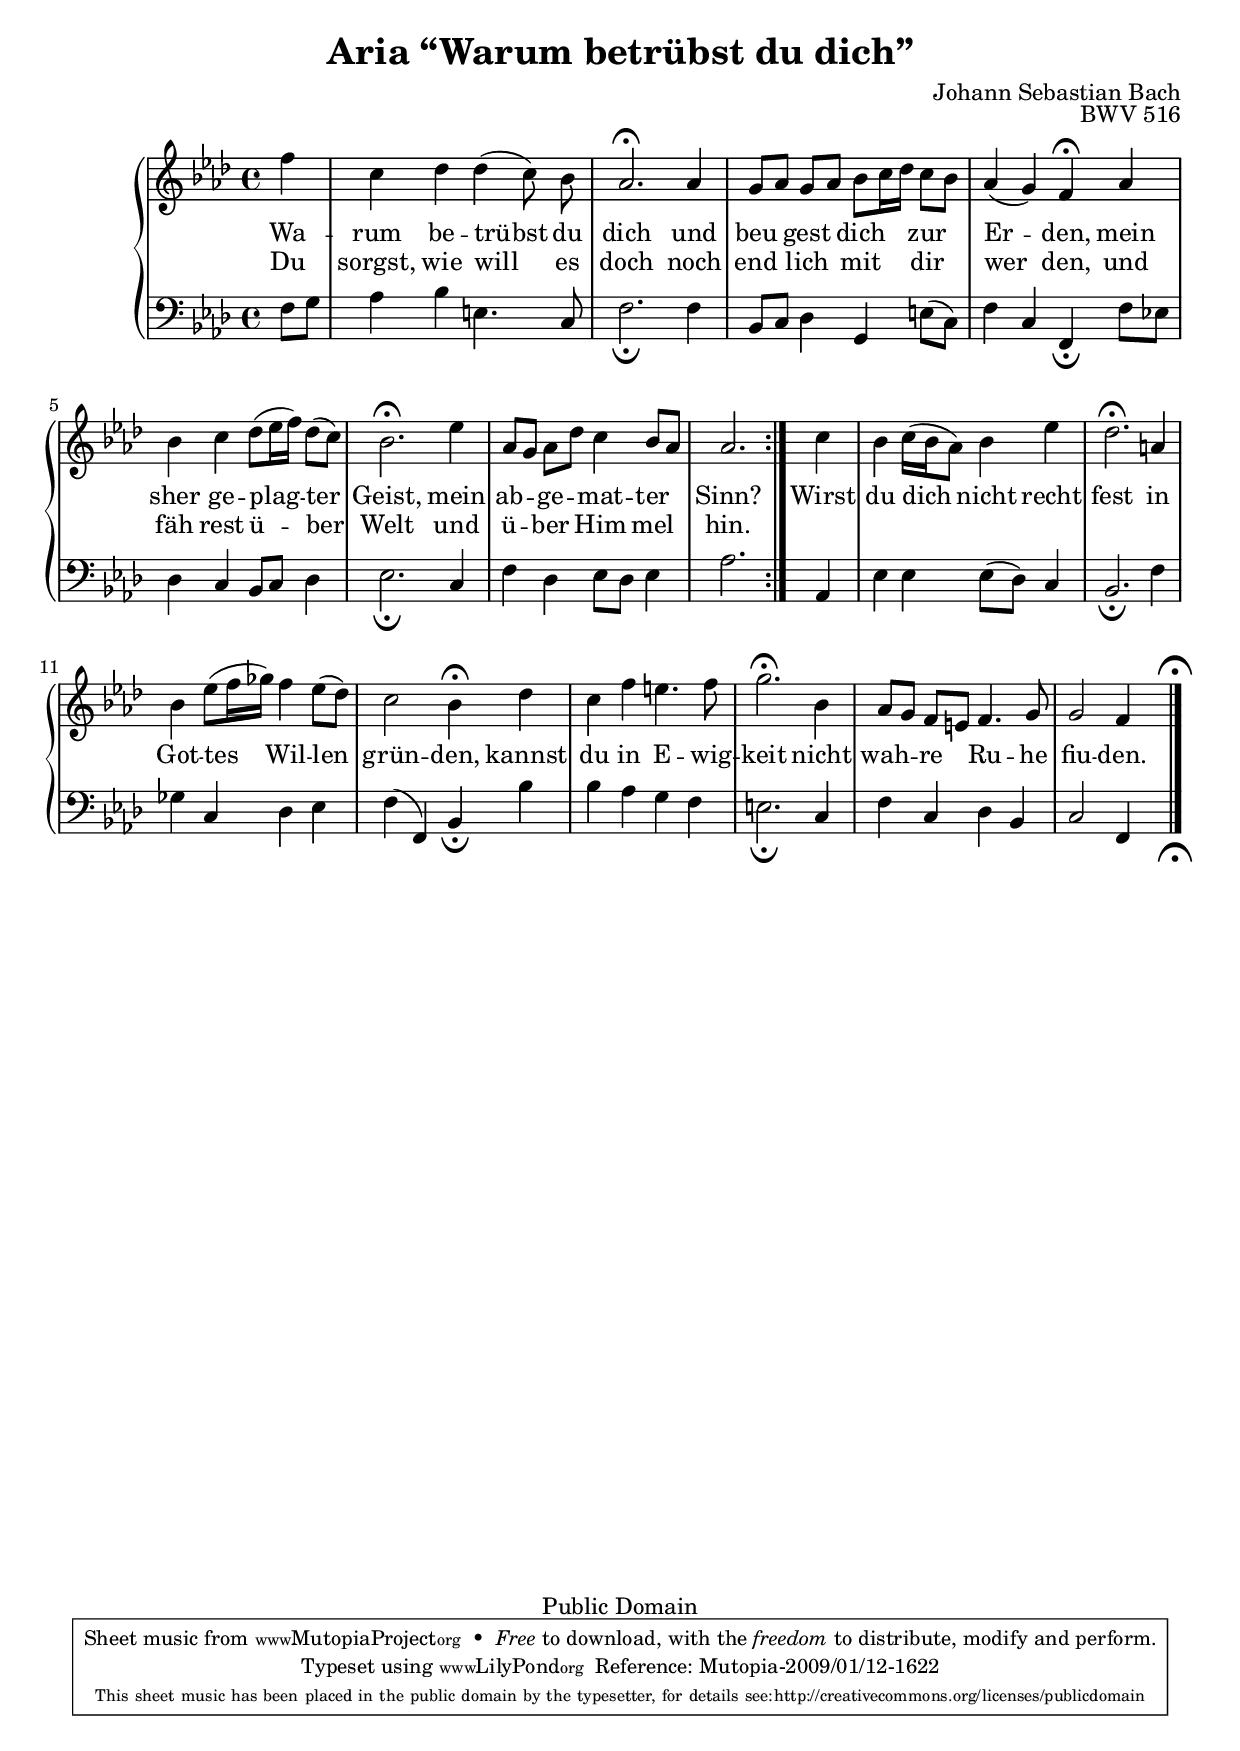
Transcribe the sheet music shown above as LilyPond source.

\version "2.12.1"
\include "english.ly"

\header
{
  title    	    = "Aria “Warum betrübst du dich”"
  composer 	    = "Johann Sebastian Bach"
  opus     	    = "BWV 516"
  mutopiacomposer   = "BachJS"
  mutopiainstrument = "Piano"
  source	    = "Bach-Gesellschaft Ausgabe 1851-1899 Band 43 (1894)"
  sourceurl         = "http://imslp.org/wiki/Notebook_for_Anna_Magdalena_Bach_(Bach,_Johann_Sebastian)"
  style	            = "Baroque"
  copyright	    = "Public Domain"
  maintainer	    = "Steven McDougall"
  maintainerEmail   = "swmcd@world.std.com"
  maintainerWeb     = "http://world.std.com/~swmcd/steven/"
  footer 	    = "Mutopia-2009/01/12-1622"

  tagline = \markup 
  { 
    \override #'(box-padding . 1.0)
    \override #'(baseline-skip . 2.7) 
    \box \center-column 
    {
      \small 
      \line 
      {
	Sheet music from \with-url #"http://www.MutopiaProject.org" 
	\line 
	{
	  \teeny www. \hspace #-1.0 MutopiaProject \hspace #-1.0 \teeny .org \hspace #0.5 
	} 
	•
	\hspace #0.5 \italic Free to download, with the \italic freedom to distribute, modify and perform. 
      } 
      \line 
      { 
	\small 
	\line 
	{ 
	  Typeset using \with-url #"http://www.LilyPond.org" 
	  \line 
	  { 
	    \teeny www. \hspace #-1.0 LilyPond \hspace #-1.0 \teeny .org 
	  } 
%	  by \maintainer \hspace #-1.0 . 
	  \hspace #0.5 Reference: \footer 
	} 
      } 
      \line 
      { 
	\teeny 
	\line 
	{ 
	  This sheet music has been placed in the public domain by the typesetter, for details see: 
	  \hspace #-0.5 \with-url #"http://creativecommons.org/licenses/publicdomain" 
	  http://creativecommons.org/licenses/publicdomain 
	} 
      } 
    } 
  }
}


upper = \relative af''
{
  \clef treble 
  \key f \minor

  \repeat volta 2
  {
    \partial 4 f4  			|
    c4 df df( c8) \noBeam bf		| %  1
    af2. \fermata af4			| %  2
    g8[ af]  g[ af]  bf c16 df  c8 bf	| %  3
    af4( g) f \fermata af		| %  4
    bf4  c  df8( ef16 f)  df8( c)	| %  5
    bf2. \fermata ef4			| %  6
    af,8[ g]  af[ df]  c4  bf8 af	| %  7
    af2.				  %  8
  }

  \partial 4 c4				| %  8
  bf4  c16( bf af8)  bf4  ef		| %  9
  df2. \fermata a4			| % 10
  bf4  ef8( f16 gf)  f4  ef8( df)	| % 11
  c2 bf4 \fermata df			| % 12
  c4 f e4. f8				| % 13
  g2. \fermata bf,4			| % 14
  af8[ g]  f[ e]  f4. g8		| % 15
  g2 f4	s \bar "|." 			  % 16

  \override Score.RehearsalMark #'break-visibility = #begin-of-line-invisible
  \mark \markup { \musicglyph #"scripts.ufermata" }
}

lower =
{
  \clef bass
  \key f \minor

  \repeat volta 2
  {
    \partial 4 f8 g		|
    af4 bf e4. c8		| %  1
    f2._\fermata f4		| %  2
    bf,8 c  df4  g,  e8( c)	| %  3
    f4 c f, _\fermata f8 ef!	| %  4
    df4  c  bf,8 c  df4		| %  5
    ef2. _\fermata c4		| %  6
    f4  df  ef8 df  ef4		| %  7
    af2.			  %  8
  }

  \partial 4 af,4		| %  8
  ef4  ef  ef8( df)  c4		| %  9
  bf,2. _\fermata f4		| % 10
  gf4 c df ef			| % 11
  f4( f,) bf, _\fermata bf	| % 12
  bf4 af g f			| % 13
  e2. _\fermata c4		| % 14
  f4 c df bf,			| % 15
  c2 f,4 s \bar "|." 		  % 16

  \override Staff.RehearsalMark #'direction = #-1
  \mark \markup { \musicglyph #"scripts.dfermata" }
}

verseone = \lyricmode
{
  Wa4 --			| 
  rum4 be -- trü -- bst8 du	| %  1
  dich2. und4			| %  2
  beu4 gest dich zur		| %  3
  Er2 -- den,4 mein		| %  4
  sher4 ge -- plag -- ter	| %  5
  Geist,2. mein4		| %  6
  ab4 -- ge -- mat -- ter	| %  7
  Sinn?2. Wirst4		| %  8
  du4 dich nicht recht		| %  9
  fest2. in4			| % 10
  Got4 -- tes Wil -- len	| % 11
  grün2 -- den,4 kannst	| % 12
  du4 in E4. -- wig8 --		| % 13
  keit2. nicht4			| % 14
  wah4 -- re Ru4. -- he8	| % 15
  fiu2 -- den.4			  % 16
}

versetwo = \lyricmode
{
  Du4				|
  sorgst,4 wie will4. es8	| % 1
  doch2. noch4			| % 2
  end4 lich mit dir		| % 3
  wer2 den,4 und		| % 4
  fäh4 rest ü -- ber		| % 5
  Welt2. und 4			| % 6
  ü4 -- ber Him mel		| % 7
  hin.2.			  % 8
}


\score
{
  \new GrandStaff
  <<
    \new Staff = upper
    {
      \new Voice = "singer" \upper
    }

    \new Lyrics \lyricmode
    {
      \set associatedVoice = #"singer"
      \verseone
    }

    \new Lyrics \lyricmode
    {
      \set associatedVoice = #"singer"
      \versetwo
    }

    \new Staff = lowerstaff \lower
  >>
  
  \layout
  {
    \context 
    {
      \Score
      \remove "Mark_engraver"
    }
    \context 
    {
      \Staff
      \consists "Mark_engraver"
    }

    \context { \GrandStaff \accepts "Lyrics"   }
    \context 
    { 
      \Lyrics 
        \consists "Bar_engraver" 
        \consists "Separating_line_group_engraver"
        \override BarLine #'transparent = ##t    
    }
  }

  \midi { }
}
